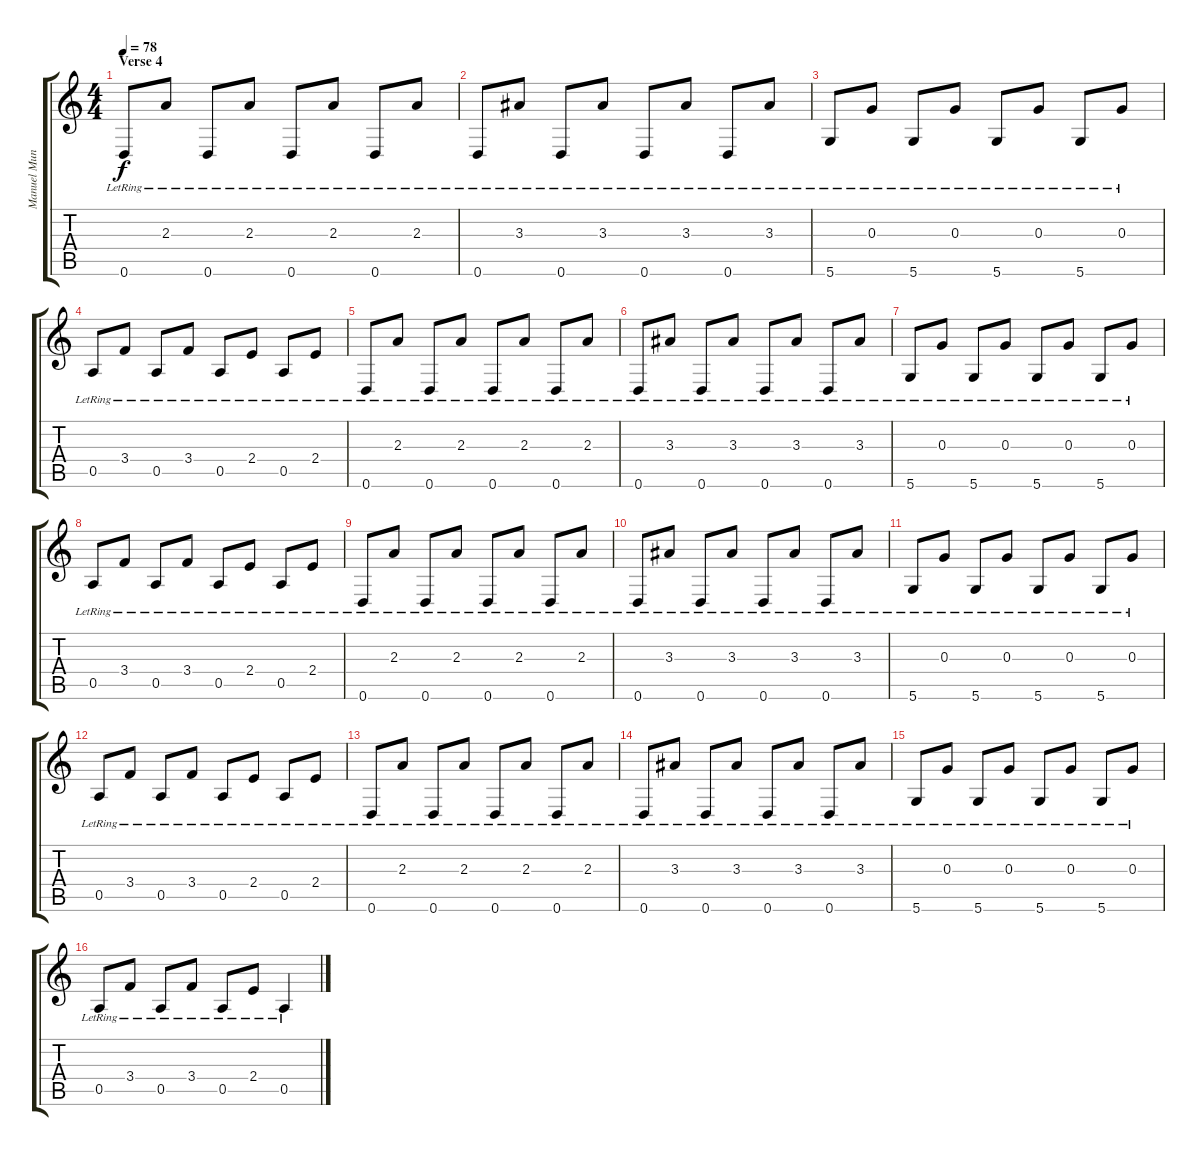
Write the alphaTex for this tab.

\track ("Manuel Munoz" "Manuel Mun") {instrument distortionguitar}
\staff {score tabs}
\tuning (E4 B3 G3 D3 A2 D2) {hide}
\ts (4 4)
\section ("" "Verse 4")
\tempo 78
\clef g2
\ks c
0.6{lr}.8{dy f} 2.3{lr}.8 0.6{lr}.8 2.3{lr}.8 0.6{lr}.8 2.3{lr}.8 0.6{lr}.8 2.3{lr}.8 |
0.6{lr}.8 3.3{lr}.8 0.6{lr}.8 3.3{lr}.8 0.6{lr}.8 3.3{lr}.8 0.6{lr}.8 3.3{lr}.8 |
5.6{lr}.8 0.3{lr}.8 5.6{lr}.8 0.3{lr}.8 5.6{lr}.8 0.3{lr}.8 5.6{lr}.8 0.3{lr}.8 |
0.5{lr}.8 3.4{lr}.8 0.5{lr}.8 3.4{lr}.8 0.5{lr}.8 2.4{lr}.8 0.5{lr}.8 2.4{lr}.8 |
0.6{lr}.8 2.3{lr}.8 0.6{lr}.8 2.3{lr}.8 0.6{lr}.8 2.3{lr}.8 0.6{lr}.8 2.3{lr}.8 |
0.6{lr}.8 3.3{lr}.8 0.6{lr}.8 3.3{lr}.8 0.6{lr}.8 3.3{lr}.8 0.6{lr}.8 3.3{lr}.8 |
5.6{lr}.8 0.3{lr}.8 5.6{lr}.8 0.3{lr}.8 5.6{lr}.8 0.3{lr}.8 5.6{lr}.8 0.3{lr}.8 |
0.5{lr}.8 3.4{lr}.8 0.5{lr}.8 3.4{lr}.8 0.5{lr}.8 2.4{lr}.8 0.5{lr}.8 2.4{lr}.8 |
0.6{lr}.8 2.3{lr}.8 0.6{lr}.8 2.3{lr}.8 0.6{lr}.8 2.3{lr}.8 0.6{lr}.8 2.3{lr}.8 |
0.6{lr}.8 3.3{lr}.8 0.6{lr}.8 3.3{lr}.8 0.6{lr}.8 3.3{lr}.8 0.6{lr}.8 3.3{lr}.8 |
5.6{lr}.8 0.3{lr}.8 5.6{lr}.8 0.3{lr}.8 5.6{lr}.8 0.3{lr}.8 5.6{lr}.8 0.3{lr}.8 |
0.5{lr}.8 3.4{lr}.8 0.5{lr}.8 3.4{lr}.8 0.5{lr}.8 2.4{lr}.8 0.5{lr}.8 2.4{lr}.8 |
0.6{lr}.8 2.3{lr}.8 0.6{lr}.8 2.3{lr}.8 0.6{lr}.8 2.3{lr}.8 0.6{lr}.8 2.3{lr}.8 |
0.6{lr}.8 3.3{lr}.8 0.6{lr}.8 3.3{lr}.8 0.6{lr}.8 3.3{lr}.8 0.6{lr}.8 3.3{lr}.8 |
5.6{lr}.8 0.3{lr}.8 5.6{lr}.8 0.3{lr}.8 5.6{lr}.8 0.3{lr}.8 5.6{lr}.8 0.3{lr}.8 |
0.5{lr}.8 3.4{lr}.8 0.5{lr}.8 3.4{lr}.8 0.5{lr}.8 2.4{lr}.8 0.5{lr}.4
